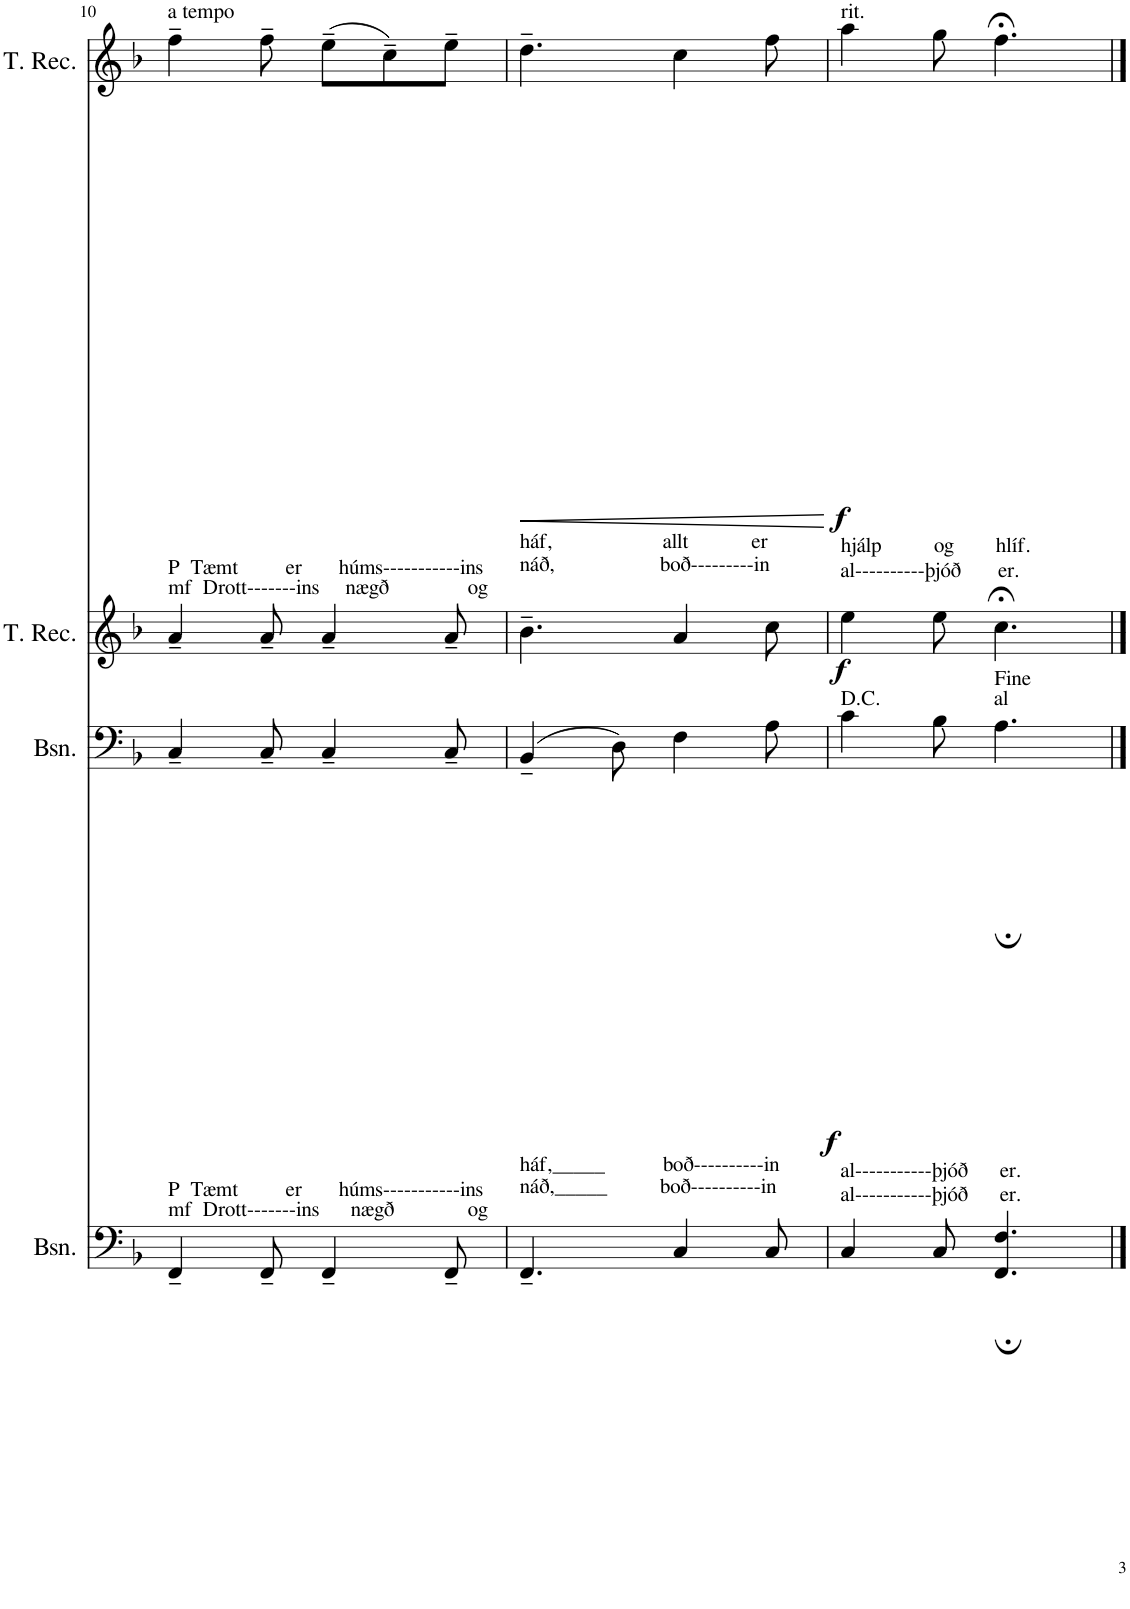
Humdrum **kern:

**kern	**dynam	**kern	**dynam	**kern	**dynam	**kern	**dynam
*part4	*part4	*part3	*part3	*part2	*part2	*part1	*part1
*staff4	*staff4	*staff3	*staff3	*staff2	*staff2	*staff1	*staff1
*I"Bassoon	*	*I"Bassoon	*	*I"Tenor Recorder	*	*I"Tenor Recorder	*
*I'Bsn.	*	*I'Bsn.	*	*I'T. Rec.	*	*I'T. Rec.	*
!!LO:PB:g=z
*clefF4	*	*clefF4	*	*clefG2	*	*clefG2	*
*k[b-]	*	*k[b-]	*	*k[b-]	*	*k[b-]	*
*M6/8	*	*M6/8	*	*M6/8	*	*M6/8	*
=10	=10	=10	=10	=10	=10	=10	=10
!	!	!	!	!	!	!LO:TX:a:t=a tempo	!
!	!	!	!	!LO:TX:a:t=mf  Drott-------ins     nægð               og	!	!	!
!	!	!	!	!LO:TX:a:t=P  Tæmt         er       húms-----------ins	!	!	!
!LO:TX:a:t=mf  Drott-------ins      nægð              og	!	!	!	!	!	!	!
!LO:TX:a:t=P  Tæmt         er       húms-----------ins	!	!	!	!	!	!	!
4FF~/	.	4C~/	.	4a~/	.	4ff~\	.
8FF~/	.	8C~/	.	8a~/	.	8ff~\	.
4FF~/	.	4C~/	.	4a~/	.	(8ee~\L	.
.	.	.	.	.	.	8cc~\)	.
8FF~/	.	8C~/	.	8a~/	.	8ee~\J	.
=11	=11	=11	=11	=11	=11	=11	=11
!	!	!	!	!LO:TX:a:t=náð,                    boð---------in	!	!	!
!	!	!	!	!LO:TX:a:t=háf,                     allt            er	!	!	!
!LO:TX:a:t=náð,_____          boð----------in	!	!	!	!	!	!	!
!LO:TX:a:t=háf,_____           boð----------in	!	!	!	!	!	!	!
!	!LO:HP:b	!	!	!	!	!	!LO:HP:b
4.FF~/	<	(4BB-~/	.	4.b-~\	.	4.dd~\	<
.	.	8D\)	.	.	.	.	.
4C/	.	4F\	.	4a/	.	4cc\	.
8C/	.	8A\	.	8cc\	.	8ff\	.
.	[	.	.	.	.	.	[
=12	=12	=12	=12	=12	=12	=12	=12
!	!	!	!	!	!	!LO:TX:a:t=rit.	!
!	!	!	!	!LO:TX:a:t=al----------þjóð       er.	!	!	!
!	!	!	!	!LO:TX:a:t=hjálp          og        hlíf.	!	!	!
!LO:TX:a:t=al-----------þjóð      er.	!	!	!	!	!	!	!
!LO:TX:a:t=al-----------þjóð      er.	!	!	!	!	!	!	!
!	!LO:DY:b	!	!LO:DY:b	!	!LO:DY:b	!	!LO:DY:b
4C/	f	4c\	f	4ee\	f	4aa\	f
8C/	.	8B-\	.	8ee\	.	8gg\	.
!	!	!LO:TX:a:t=al	!	!	!	!	!
4.FF/; 4.F/;	.	4.A;\	.	4.cc;<\	.	4.ff;<\	.
==	==	==	==	==	==	==	==
*-	*-	*-	*-	*-	*-	*-	*-
